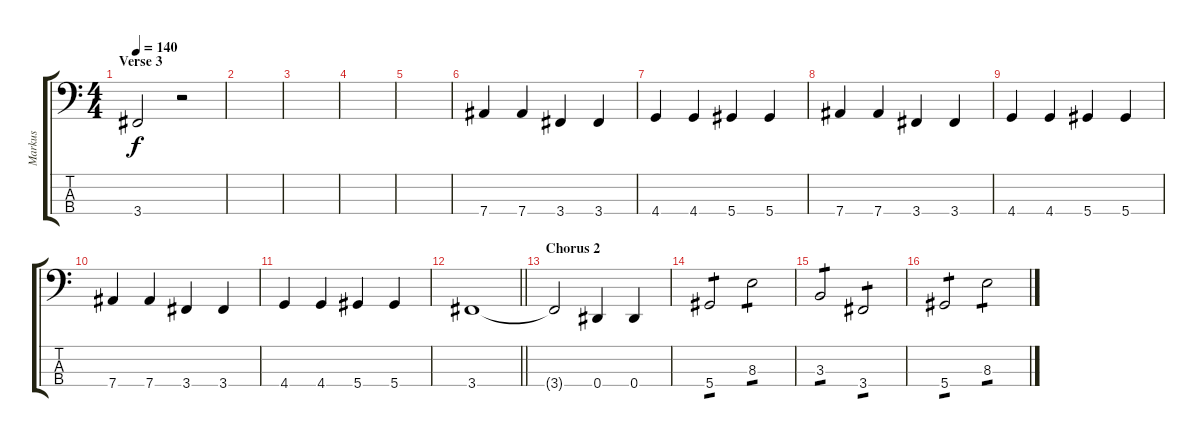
\track ("Markus" "Markus") {instrument electricbassfinger}
\staff {score tabs}
\tuning (Gb2 Db2 Ab1 Eb1) {hide}
\ts (4 4)
\section ("" "Verse 3")
\tempo 140
\clef f4
\ks c
3.4.2{dy f} r.2 |
|
|
|
|
7.4.4 7.4.4 3.4.4 3.4.4 |
4.4.4 4.4.4 5.4.4 5.4.4 |
7.4.4 7.4.4 3.4.4 3.4.4 |
4.4.4 4.4.4 5.4.4 5.4.4 |
7.4.4 7.4.4 3.4.4 3.4.4 |
4.4.4 4.4.4 5.4.4 5.4.4 |
\barLineRight lightlight
3.4.1 |
\section ("" "Chorus 2")
3.4{t}.2 0.4.4 0.4.4 |
5.4.2{tp 1} 8.3.2{tp 1} |
3.3.2{tp 1} 3.4.2{tp 1} |
5.4.2{tp 1} 8.3.2{tp 1}
